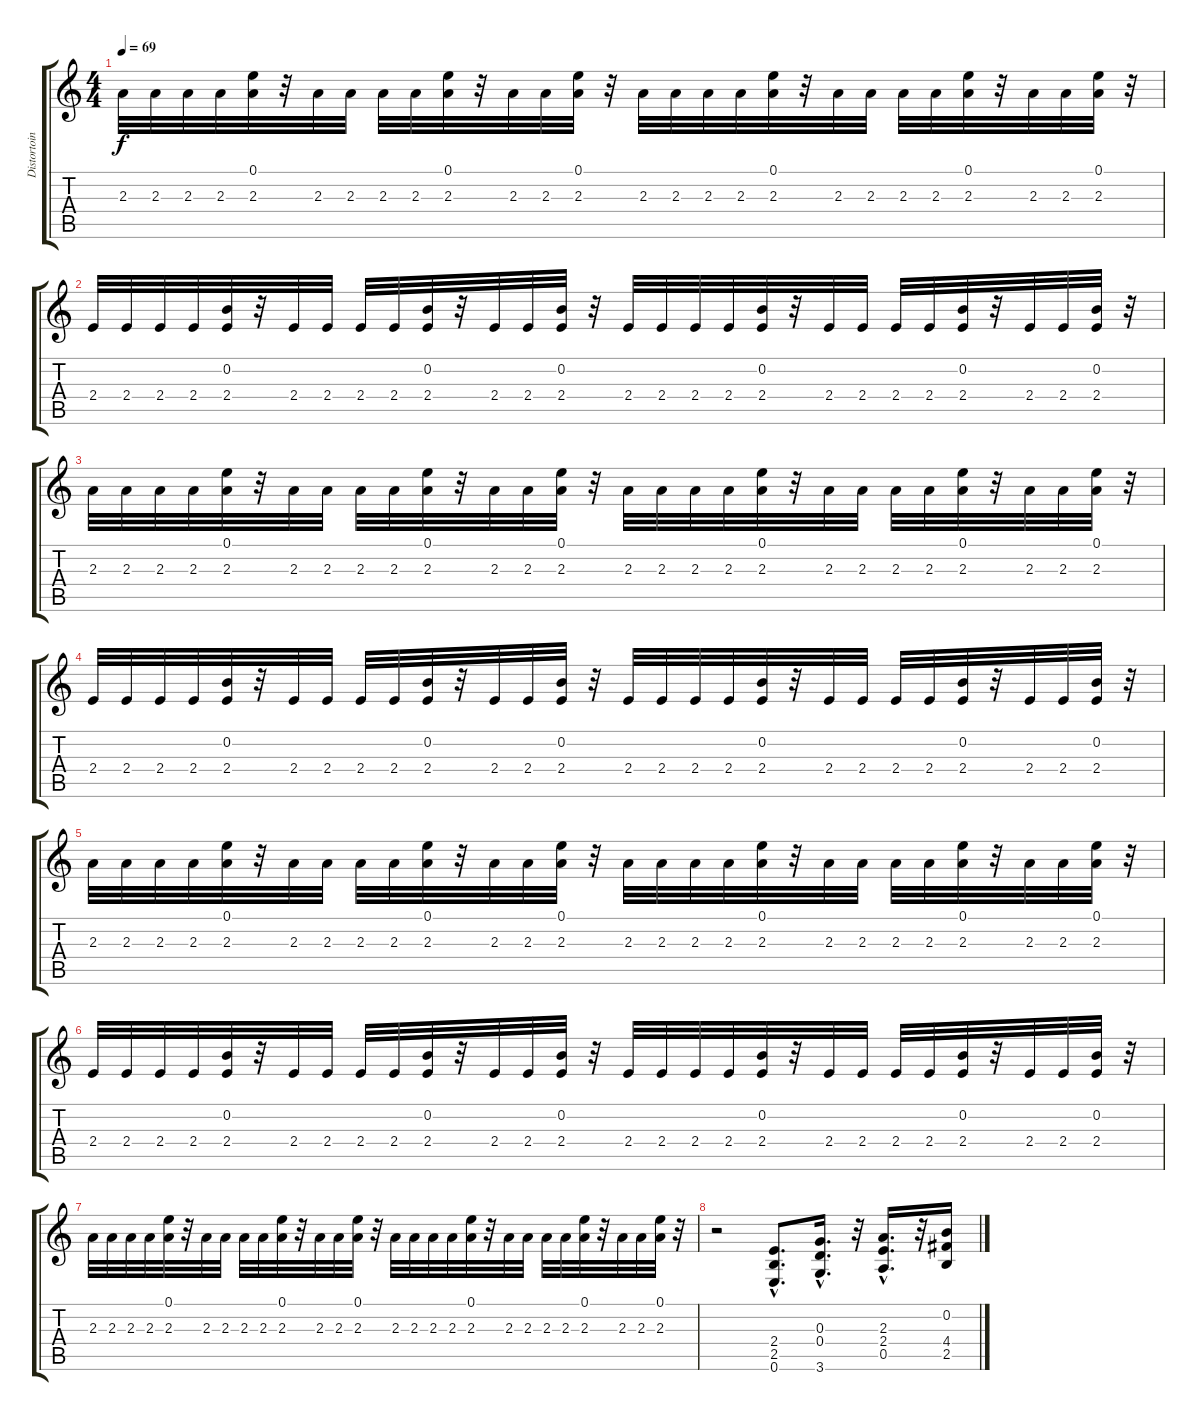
\track ("Distortoin II" "Distortoin") {instrument overdrivenguitar}
\staff {score tabs}
\tuning (E4 B3 G3 D3 A2 E2) {hide}
\ts (4 4)
\tempo 69
\clef g2
\ks c
2.3.32{dy f} 2.3.32 2.3.32 2.3.32 (0.1 2.3).32 r.32 2.3.32 2.3.32 2.3.32 2.3.32 (0.1 2.3).32 r.32 2.3.32 2.3.32 (0.1 2.3).32 r.32 2.3.32 2.3.32 2.3.32 2.3.32 (0.1 2.3).32 r.32 2.3.32 2.3.32 2.3.32 2.3.32 (0.1 2.3).32 r.32 2.3.32 2.3.32 (0.1 2.3).32 r.32 |
2.4.32 2.4.32 2.4.32 2.4.32 (0.2 2.4).32 r.32 2.4.32 2.4.32 2.4.32 2.4.32 (0.2 2.4).32 r.32 2.4.32 2.4.32 (0.2 2.4).32 r.32 2.4.32 2.4.32 2.4.32 2.4.32 (0.2 2.4).32 r.32 2.4.32 2.4.32 2.4.32 2.4.32 (0.2 2.4).32 r.32 2.4.32 2.4.32 (0.2 2.4).32 r.32 |
2.3.32 2.3.32 2.3.32 2.3.32 (0.1 2.3).32 r.32 2.3.32 2.3.32 2.3.32 2.3.32 (0.1 2.3).32 r.32 2.3.32 2.3.32 (0.1 2.3).32 r.32 2.3.32 2.3.32 2.3.32 2.3.32 (0.1 2.3).32 r.32 2.3.32 2.3.32 2.3.32 2.3.32 (0.1 2.3).32 r.32 2.3.32 2.3.32 (0.1 2.3).32 r.32 |
2.4.32 2.4.32 2.4.32 2.4.32 (0.2 2.4).32 r.32 2.4.32 2.4.32 2.4.32 2.4.32 (0.2 2.4).32 r.32 2.4.32 2.4.32 (0.2 2.4).32 r.32 2.4.32 2.4.32 2.4.32 2.4.32 (0.2 2.4).32 r.32 2.4.32 2.4.32 2.4.32 2.4.32 (0.2 2.4).32 r.32 2.4.32 2.4.32 (0.2 2.4).32 r.32 |
2.3.32 2.3.32 2.3.32 2.3.32 (0.1 2.3).32 r.32 2.3.32 2.3.32 2.3.32 2.3.32 (0.1 2.3).32 r.32 2.3.32 2.3.32 (0.1 2.3).32 r.32 2.3.32 2.3.32 2.3.32 2.3.32 (0.1 2.3).32 r.32 2.3.32 2.3.32 2.3.32 2.3.32 (0.1 2.3).32 r.32 2.3.32 2.3.32 (0.1 2.3).32 r.32 |
2.4.32 2.4.32 2.4.32 2.4.32 (0.2 2.4).32 r.32 2.4.32 2.4.32 2.4.32 2.4.32 (0.2 2.4).32 r.32 2.4.32 2.4.32 (0.2 2.4).32 r.32 2.4.32 2.4.32 2.4.32 2.4.32 (0.2 2.4).32 r.32 2.4.32 2.4.32 2.4.32 2.4.32 (0.2 2.4).32 r.32 2.4.32 2.4.32 (0.2 2.4).32 r.32 |
2.3.32 2.3.32 2.3.32 2.3.32 (0.1 2.3).32 r.32 2.3.32 2.3.32 2.3.32 2.3.32 (0.1 2.3).32 r.32 2.3.32 2.3.32 (0.1 2.3).32 r.32 2.3.32 2.3.32 2.3.32 2.3.32 (0.1 2.3).32 r.32 2.3.32 2.3.32 2.3.32 2.3.32 (0.1 2.3).32 r.32 2.3.32 2.3.32 (0.1 2.3).32 r.32 |
r.2 (2.4{hac} 2.5{hac} 0.6{hac}).8{d} (0.3{hac} 0.4{hac} 3.6{hac}).16{d} r.32 (2.3{hac} 2.4{hac} 0.5{hac}).16{d} r.32 (0.2 4.4 2.5).16
